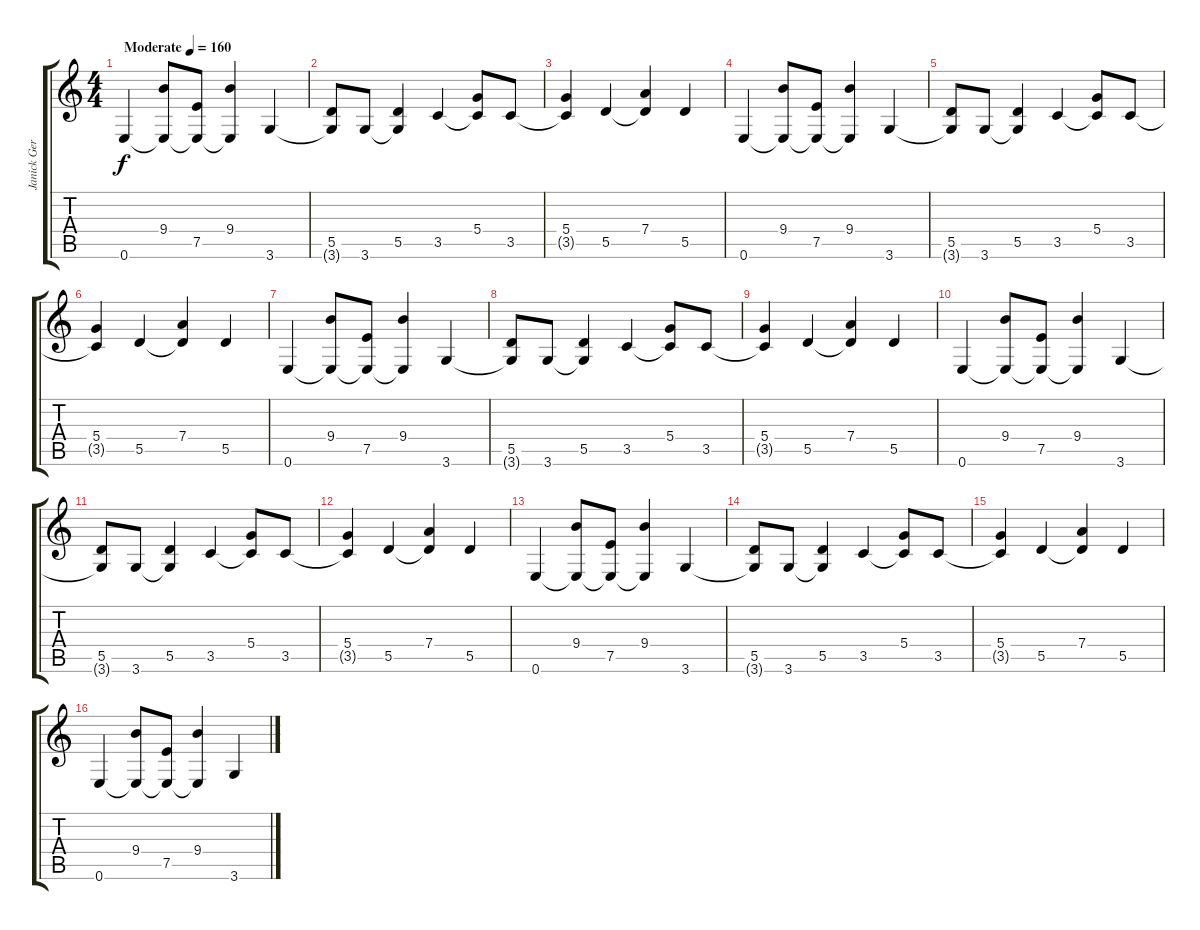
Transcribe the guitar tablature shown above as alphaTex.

\track ("Janick Gers" "Janick Ger") {instrument electricguitarjazz}
\staff {score tabs}
\tuning (E4 B3 G3 D3 A2 E2) {hide}
\ts (4 4)
\tempo (160 "Moderate")
\clef g2
\ks c
0.6.4{dy f instrument electricguitarjazz} (9.4 0.6{t}).8 (7.5 0.6{t}).8 (9.4 0.6{t}).4 3.6.4 |
(5.5 3.6{t}).8 3.6.8 (5.5 3.6{t}).4 3.5.4 (5.4 3.5{t}).8 3.5.8 |
(5.4 3.5{t}).4 5.5.4 (7.4 5.5{t}).4 5.5.4 |
0.6.4 (9.4 0.6{t}).8 (7.5 0.6{t}).8 (9.4 0.6{t}).4 3.6.4 |
(5.5 3.6{t}).8 3.6.8 (5.5 3.6{t}).4 3.5.4 (5.4 3.5{t}).8 3.5.8 |
(5.4 3.5{t}).4 5.5.4 (7.4 5.5{t}).4 5.5.4 |
0.6.4 (9.4 0.6{t}).8 (7.5 0.6{t}).8 (9.4 0.6{t}).4 3.6.4 |
(5.5 3.6{t}).8 3.6.8 (5.5 3.6{t}).4 3.5.4 (5.4 3.5{t}).8 3.5.8 |
(5.4 3.5{t}).4 5.5.4 (7.4 5.5{t}).4 5.5.4 |
0.6.4 (9.4 0.6{t}).8 (7.5 0.6{t}).8 (9.4 0.6{t}).4 3.6.4 |
(5.5 3.6{t}).8 3.6.8 (5.5 3.6{t}).4 3.5.4 (5.4 3.5{t}).8 3.5.8 |
(5.4 3.5{t}).4 5.5.4 (7.4 5.5{t}).4 5.5.4 |
0.6.4 (9.4 0.6{t}).8 (7.5 0.6{t}).8 (9.4 0.6{t}).4 3.6.4 |
(5.5 3.6{t}).8 3.6.8 (5.5 3.6{t}).4 3.5.4 (5.4 3.5{t}).8 3.5.8 |
(5.4 3.5{t}).4 5.5.4 (7.4 5.5{t}).4 5.5.4 |
0.6.4 (9.4 0.6{t}).8 (7.5 0.6{t}).8 (9.4 0.6{t}).4 3.6.4
